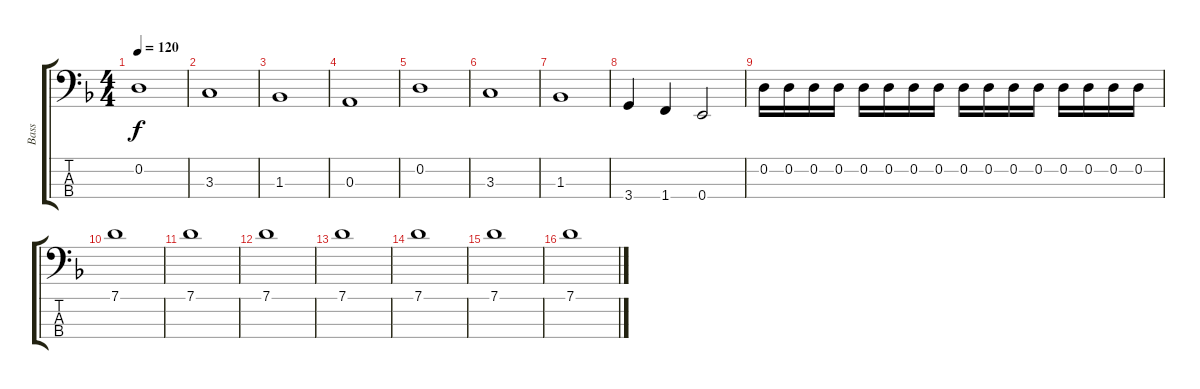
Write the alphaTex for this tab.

\track ("Bass" "Bass") {instrument electricbassfinger}
\staff {score tabs}
\tuning (G2 D2 A1 E1) {hide}
\ts (4 4)
\tempo 120
\clef f4
\ks dminor
0.2.1{dy f} |
3.3.1 |
1.3.1 |
0.3.1 |
0.2.1 |
3.3.1 |
1.3.1 |
3.4.4 1.4.4 0.4.2 |
0.2.16 0.2.16 0.2.16 0.2.16 0.2.16 0.2.16 0.2.16 0.2.16 0.2.16 0.2.16 0.2.16 0.2.16 0.2.16 0.2.16 0.2.16 0.2.16 |
7.1.1 |
7.1.1 |
7.1.1 |
7.1.1 |
7.1.1 |
7.1.1 |
7.1.1
